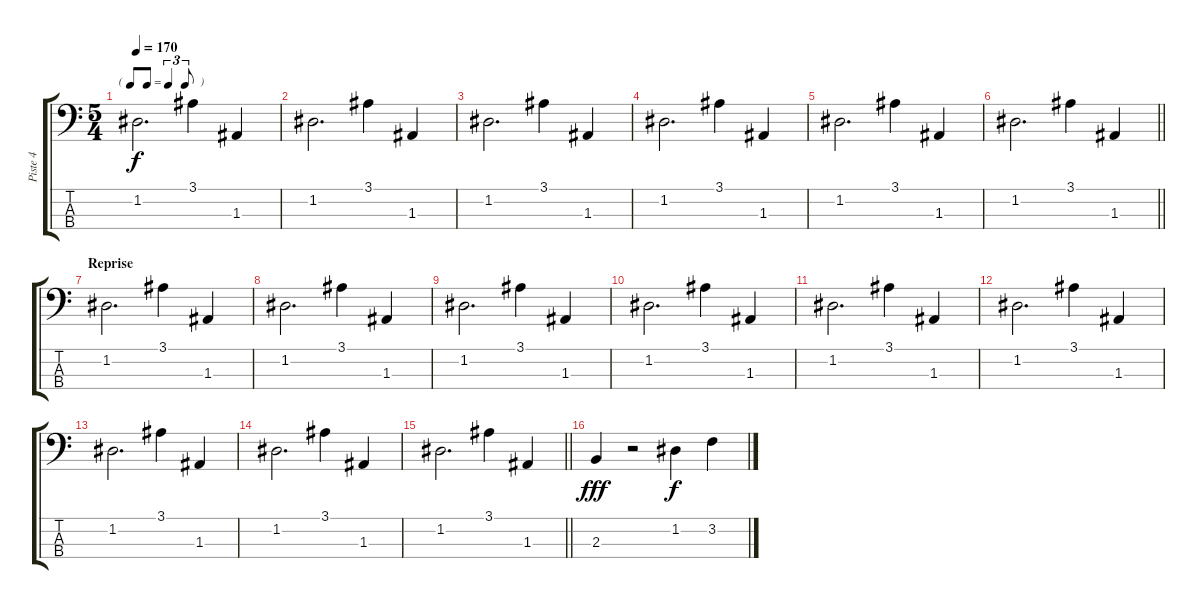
\track ("Piste 4" "Piste 4") {instrument electricbassfinger}
\staff {score tabs}
\tuning (G2 D2 A1 E1) {hide}
\ts (5 4)
\tf triplet8th
\tempo 170
\clef f4
\ks c
1.2.2{d dy f} 3.1.4 1.3.4 |
1.2.2{d} 3.1.4 1.3.4 |
1.2.2{d} 3.1.4 1.3.4 |
1.2.2{d} 3.1.4 1.3.4 |
1.2.2{d} 3.1.4 1.3.4 |
\barLineRight lightlight
1.2.2{d} 3.1.4 1.3.4 |
\section ("" "Reprise")
1.2.2{d} 3.1.4 1.3.4 |
1.2.2{d} 3.1.4 1.3.4 |
1.2.2{d} 3.1.4 1.3.4 |
1.2.2{d} 3.1.4 1.3.4 |
1.2.2{d} 3.1.4 1.3.4 |
1.2.2{d} 3.1.4 1.3.4 |
1.2.2{d} 3.1.4 1.3.4 |
1.2.2{d} 3.1.4 1.3.4 |
\barLineRight lightlight
1.2.2{d} 3.1.4 1.3.4 |
2.3.4{dy fff} r.2 1.2.4{dy f} 3.2.4
